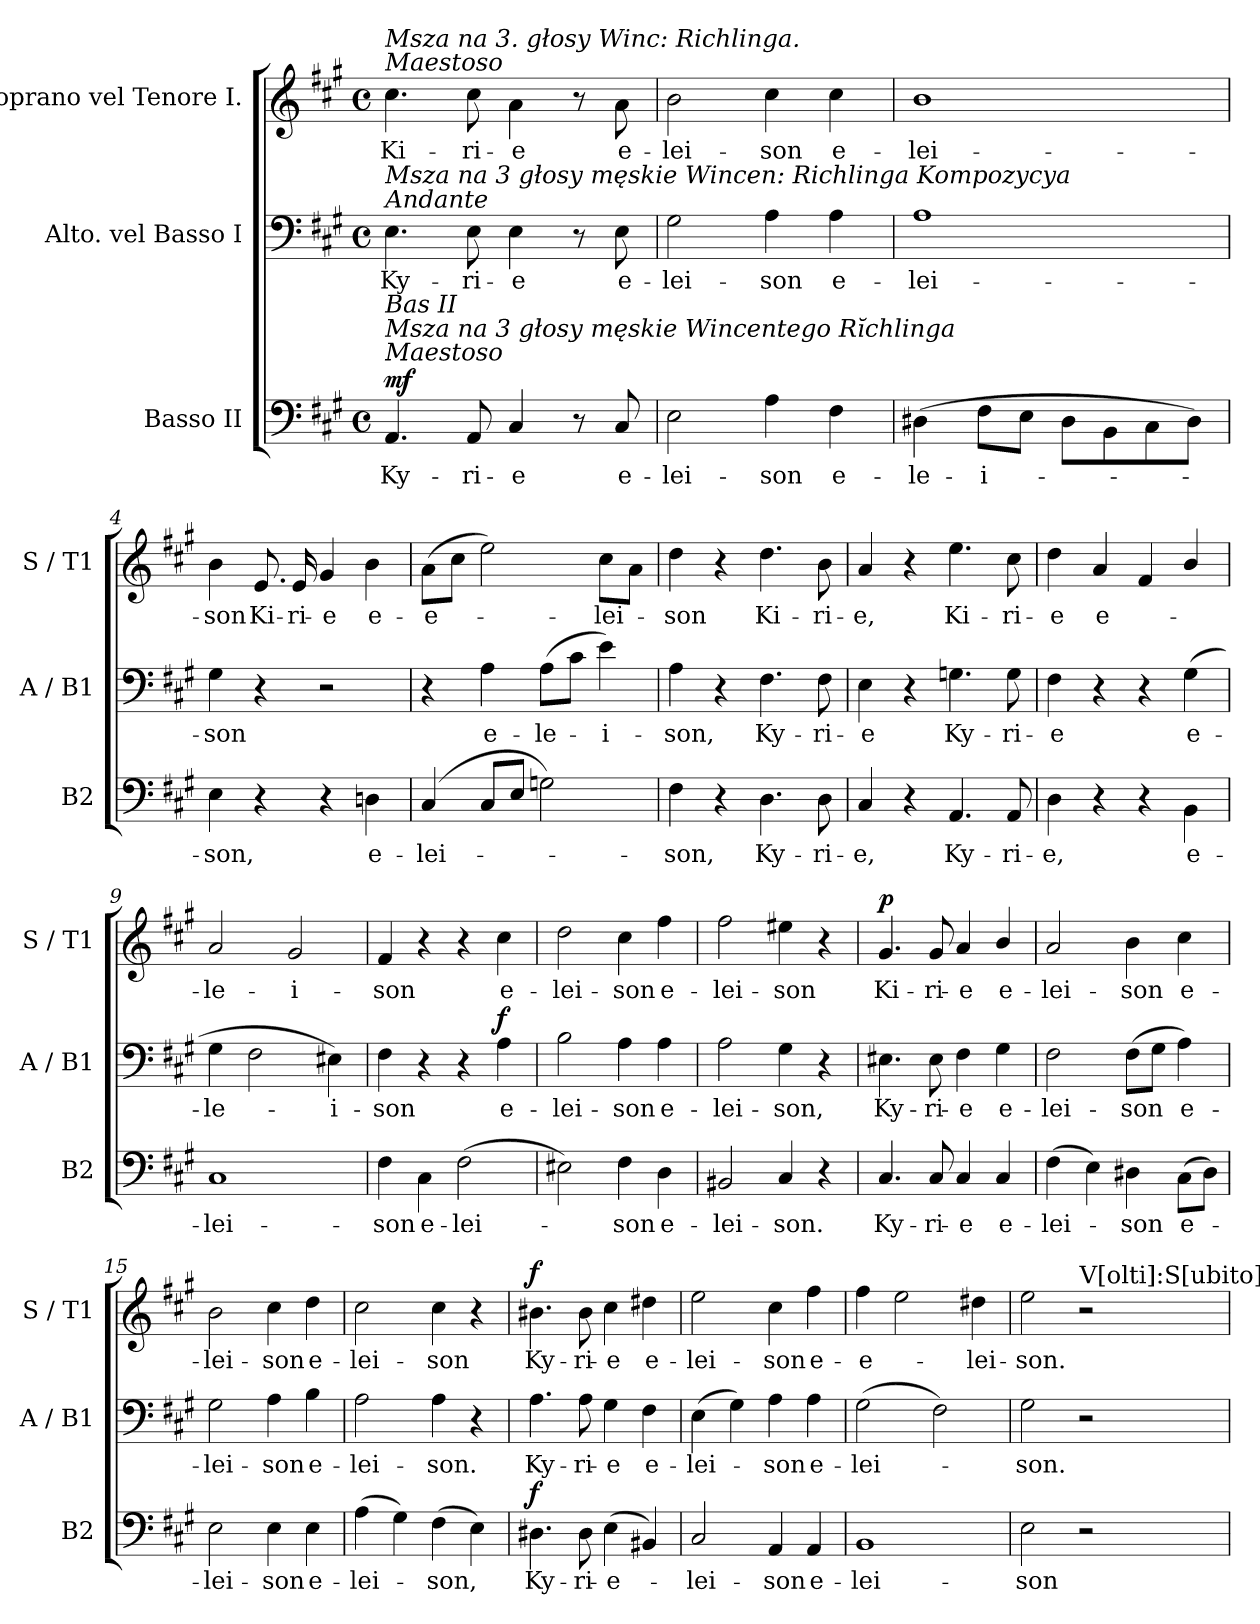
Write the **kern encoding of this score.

**kern	**text	**dynam	**kern	**text	**dynam	**kern	**text	**dynam
*part3	*part3	*part3	*part2	*part2	*part2	*part1	*part1	*part1
*staff3	*staff3	*staff3	*staff2	*staff2	*staff2	*staff1	*staff1	*staff1
*I"Basso II	*	*	*I"Alto. vel Basso I	*	*	*I"Soprano vel Tenore I.	*	*
*I'B2	*	*	*I'A / B1	*	*	*I'S / T1	*	*
*clefF4	*	*	*clefF4	*	*	*clefG2	*	*
*	*	*	*	*	*	*ITrd8c12	*	*
*k[f#c#g#]	*	*	*k[f#c#g#]	*	*	*k[f#c#g#]	*	*
*A:	*	*	*A:	*	*	*A:	*	*
*M4/4	*	*	*M4/4	*	*	*M4/4	*	*
*met(c)	*	*	*met(c)	*	*	*met(c)	*	*
=1	=1	=1	=1	=1	=1	=1	=1	=1
!	!	!	!	!	!	!LO:TX:a:i:t=Maestoso	!	!
!	!	!	!	!	!	!LO:TX:a:i:t=Msza na 3. głosy Winc&colon; Richlinga.	!	!
!	!	!	!LO:TX:a:i:t=Andante	!	!	!	!	!
!	!	!	!LO:TX:a:i:t=Msza na 3 głosy męskie Wincen&colon; Richlinga Kompozycya	!	!	!	!	!
!LO:TX:a:i:t=Maestoso	!	!	!	!	!	!	!	!
!LO:TX:a:i:t=Msza na 3 głosy męskie Wincentego Rĭchlinga	!	!	!	!	!	!	!	!
!LO:TX:a:i:t=Bas II	!	!	!	!	!	!	!	!
!	!	!LO:DY:a	!	!	!	!	!	!
4.AA/	Ky-	mf	4.E\	Ky-	.	4.c#\	Ki-	.
8AA/	-ri-	.	8E\	-ri-	.	8c#\	-ri-	.
4C#/	-e	.	4E\	-e	.	4A\	-e	.
8r	.	.	8r	.	.	8r	.	.
8C#/	e-	.	8E\	e-	.	8A\	e-	.
=2	=2	=2	=2	=2	=2	=2	=2	=2
2E\	-lei-	.	2G#\	-lei-	.	2B\	-lei-	.
4A\	-son	.	4A\	-son	.	4c#\	-son	.
4F#\	e-	.	4A\	e-	.	4c#\	e-	.
=3	=3	=3	=3	=3	=3	=3	=3	=3
(4D#X\	-le-	.	1A\	-lei-	.	1B/	-lei-	.
8F#\L	-i-	.	.	.	.	.	.	.
8E\J	.	.	.	.	.	.	.	.
8D#\L	.	.	.	.	.	.	.	.
8BB\	.	.	.	.	.	.	.	.
8C#\	.	.	.	.	.	.	.	.
8D#\J)	.	.	.	.	.	.	.	.
=4	=4	=4	=4	=4	=4	=4	=4	=4
4E\	-son,	.	4G#\	-son	.	4B\	-son	.
4r	.	.	4r	.	.	8.E/	Ki-	.
.	.	.	.	.	.	16E/	-ri-	.
4r	.	.	2r	.	.	4G#/	-e	.
4Dn\	e-	.	.	.	.	4B\	e-	.
=5	=5	=5	=5	=5	=5	=5	=5	=5
(4C#/	-lei-	.	4r	.	.	(8A\L	-e-	.
.	.	.	.	.	.	8c#\J	.	.
8C#/L	.	.	4A\	e-	.	2e\)	.	.
8E/J	.	.	.	.	.	.	.	.
2Gn\)	.	.	(8A\L	-le-	.	.	.	.
.	.	.	8c#\J	.	.	.	.	.
.	.	.	4e\)	-i-	.	8c#\L	-lei-	.
.	.	.	.	.	.	8A\J	.	.
=6	=6	=6	=6	=6	=6	=6	=6	=6
4F#\	-son,	.	4A\	-son,	.	4d\	-son	.
4r	.	.	4r	.	.	4r	.	.
4.D\	Ky-	.	4.F#\	Ky-	.	4.d\	Ki-	.
8D\	-ri-	.	8F#\	-ri-	.	8B\	-ri-	.
=7	=7	=7	=7	=7	=7	=7	=7	=7
4C#/	-e,	.	4E\	-e	.	4A/	-e,	.
4r	.	.	4r	.	.	4r	.	.
4.AA/	Ky-	.	4.Gn\	Ky-	.	4.e\	Ki-	.
8AA/	-ri-	.	8G\	-ri-	.	8c#\	-ri-	.
=8	=8	=8	=8	=8	=8	=8	=8	=8
4D\	-e,	.	4F#\	-e	.	4d\	-e	.
4r	.	.	4r	.	.	4A/	e-	.
4r	.	.	4r	.	.	4F#/	.	.
4BB\	e-	.	(4G#\	e-	.	4B/	.	.
=9	=9	=9	=9	=9	=9	=9	=9	=9
1C#/	-lei-	.	4G#\	-le-	.	2A/	-le-	.
.	.	.	2F#\	.	.	.	.	.
.	.	.	.	.	.	2G#/	-i-	.
.	.	.	4E#X\)	-i-	.	.	.	.
=10	=10	=10	=10	=10	=10	=10	=10	=10
4F#\	-son	.	4F#\	-son	.	4F#/	-son	.
4C#\	e-	.	4r	.	.	4r	.	.
(2F#\	-lei-	.	4r	.	.	4r	.	.
!	!	!	!	!	!LO:DY:a	!	!	!
.	.	.	4A\	e-	f	4c#\	e-	.
=11	=11	=11	=11	=11	=11	=11	=11	=11
2E#X\)	.	.	2B\	-lei-	.	2d\	-lei-	.
4F#\	son	.	4A\	-son	.	4c#\	-son	.
4D\	e-	.	4A\	e-	.	4f#\	e-	.
=12	=12	=12	=12	=12	=12	=12	=12	=12
2BB#X/	-lei-	.	2A\	-lei-	.	2f#\	-lei-	.
4C#/	-son.	.	4G#\	-son,	.	4e#X\	-son	.
4r	.	.	4r	.	.	4r	.	.
=13	=13	=13	=13	=13	=13	=13	=13	=13
!	!	!	!	!	!	!	!	!LO:DY:a
4.C#/	Ky-	.	4.E#X\	Ky-	.	4.G#/	Ki-	p
8C#/	-ri-	.	8E#\	-ri-	.	8G#/	-ri-	.
4C#/	-e	.	4F#\	-e	.	4A/	-e	.
4C#/	e-	.	4G#\	e-	.	4B/	e-	.
=14	=14	=14	=14	=14	=14	=14	=14	=14
(4F#\	-lei-	.	2F#\	-lei-	.	2A/	-lei-	.
4E\)	.	.	.	.	.	.	.	.
4D#X\	-son	.	(8F#\L	-son	.	4B\	-son	.
.	.	.	8G#\J	.	.	.	.	.
(8C#\L	e-	.	4A\)	e-	.	4c#\	e-	.
8D#\J)	.	.	.	.	.	.	.	.
=15	=15	=15	=15	=15	=15	=15	=15	=15
2E\	-lei-	.	2G#\	-lei-	.	2B\	-lei-	.
4E\	-son	.	4A\	-son	.	4c#\	-son	.
4E\	e-	.	4B\	e-	.	4d\	e-	.
=16	=16	=16	=16	=16	=16	=16	=16	=16
(4A\	-lei-	.	2A\	-lei-	.	2c#\	-lei-	.
4G#\)	.	.	.	.	.	.	.	.
(4F#\	-son,	.	4A\	-son.	.	4c#\	-son	.
4E\)	.	.	4r	.	.	4r	.	.
=17	=17	=17	=17	=17	=17	=17	=17	=17
!	!	!LO:DY:a	!	!	!	!	!	!LO:DY:a
4.D#X\	Ky-	f	4.A\	Ky-	.	4.B#X\	Ky-	f
8D#\	-ri-	.	8A\	-ri-	.	8B#\	-ri-	.
(4E\	-e-	.	4G#\	-e	.	4c#\	-e	.
4BB#X/)	.	.	4F#\	e-	.	4d#X\	e-	.
=18	=18	=18	=18	=18	=18	=18	=18	=18
2C#/	-lei-	.	(4E\	-lei-	.	2e\	-lei-	.
.	.	.	4G#\)	.	.	.	.	.
4AA/	-son	.	4A\	-son	.	4c#\	-son	.
4AA/	e-	.	4A\	e-	.	4f#\	e-	.
=19	=19	=19	=19	=19	=19	=19	=19	=19
1BB/	-lei-	.	(2G#\	-lei-	.	4f#\	-e-	.
.	.	.	.	.	.	2e\	.	.
.	.	.	2F#\)	.	.	.	.	.
.	.	.	.	.	.	4d#X\	-lei-	.
=20	=20	=20	=20	=20	=20	=20	=20	=20
2E\	-son	.	2G#\	-son.	.	2e\	-son.	.
!	!	!	!	!	!	!LO:TX:a:t=V[olti]&colon;S[ubito]&colon;	!	!
2r	.	.	2r	.	.	2r	.	.
=	=	=	=	=	=	=	=	=
*-	*-	*-	*-	*-	*-	*-	*-	*-
